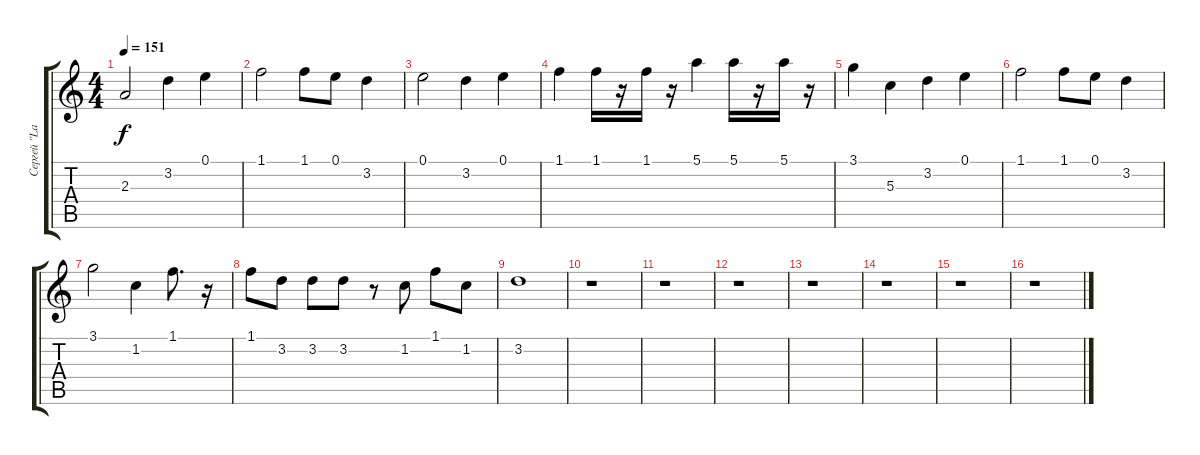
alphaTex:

\track ("Сергей \"Lazar\"" "Сергей \"La") {instrument distortionguitar}
\staff {score tabs}
\tuning (E4 B3 G3 D3 A2 E2) {hide}
\ts (4 4)
\tempo 151
\clef g2
\ks c
2.3.2{dy f} 3.2.4 0.1.4 |
1.1.2 1.1.8 0.1.8 3.2.4 |
0.1.2 3.2.4 0.1.4 |
1.1.4 1.1.16 r.16 1.1.16 r.16 5.1.4 5.1.16 r.16 5.1.16 r.16 |
3.1.4 5.3.4 3.2.4 0.1.4 |
1.1.2 1.1.8 0.1.8 3.2.4 |
3.1.2 1.2.4 1.1.8{d} r.16 |
1.1.8 3.2.8 3.2.8 3.2.8 r.8 1.2.8 1.1.8 1.2.8 |
3.2.1 |
r.1 |
r.1 |
r.1 |
r.1 |
r.1 |
r.1 |
r.1
